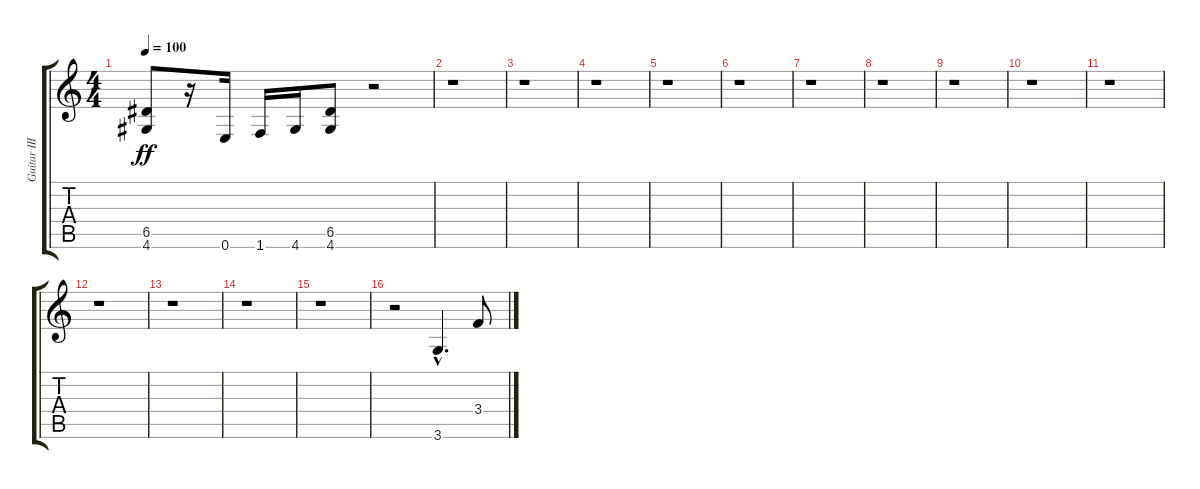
\track ("Guitar III" "Guitar III") {instrument distortionguitar}
\staff {score tabs}
\tuning (E4 B3 G3 D3 A2 E2) {hide}
\ts (4 4)
\tempo 100
\clef g2
\ks c
(6.5 4.6).8{dy ff} r.16 0.6.16 1.6.16 4.6.16 (6.5 4.6).8 r.2 |
r.1 |
r.1 |
r.1 |
r.1 |
r.1 |
r.1 |
r.1 |
r.1 |
r.1 |
r.1 |
r.1 |
r.1 |
r.1 |
r.1 |
r.2 3.6{hac}.4{d} 3.4.8
